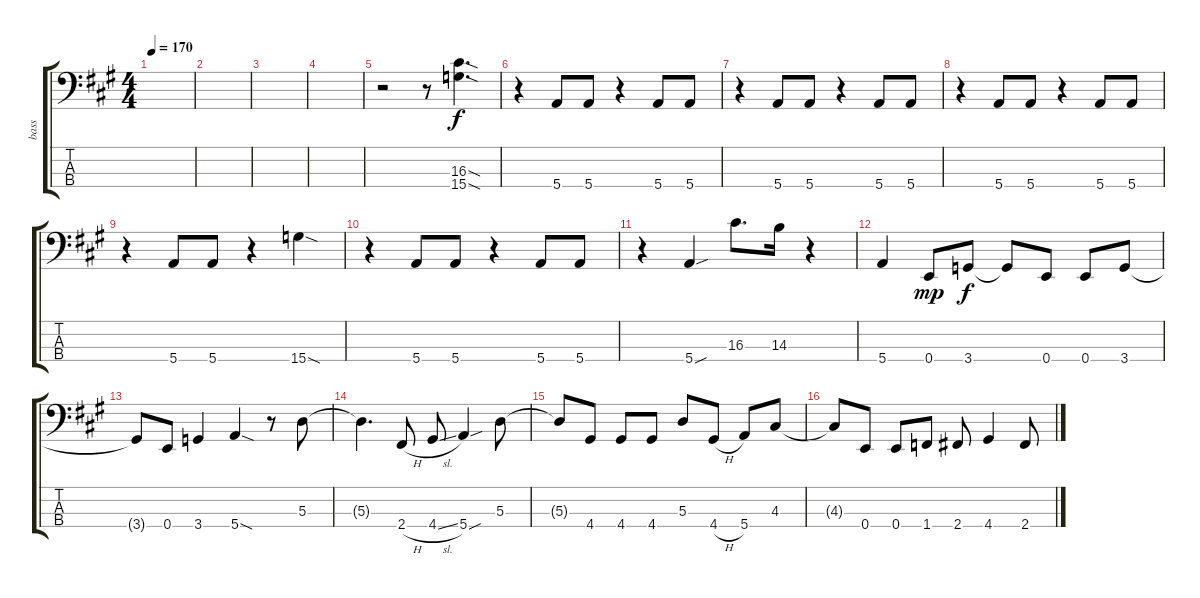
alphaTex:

\track ("bass" "bass") {instrument electricbasspick}
\staff {score tabs}
\tuning (G2 D2 A1 E1) {hide}
\ts (4 4)
\tempo 170
\clef f4
\ks a
|
|
|
|
r.2 r.8 (16.3{sod} 15.4{sod}).4{d} |
r.4 5.4.8 5.4.8 r.4 5.4.8 5.4.8 |
r.4 5.4.8 5.4.8 r.4 5.4.8 5.4.8 |
r.4 5.4.8 5.4.8 r.4 5.4.8 5.4.8 |
r.4 5.4.8 5.4.8 r.4 15.4{sod}.4 |
r.4 5.4.8 5.4.8 r.4 5.4.8 5.4.8 |
r.4 5.4{sou}.4 16.3.8{d} 14.3.16 r.4 |
5.4.4 0.4.8{dy mp} 3.4.8{dy f} 3.4{t}.8 0.4.8 0.4.8 3.4.8 |
3.4{t}.8 0.4.8 3.4.4 5.4{sod}.4 r.8 5.3.8 |
5.3{t}.4{d} 2.4{h}.8 4.4{sl}.8 5.4{sou}.4 5.3.8 |
5.3{t}.8 4.4.8 4.4.8 4.4.8 5.3.8 4.4{h}.8 5.4.8 4.3.8 |
4.3{t}.8 0.4.8 0.4.8 1.4.8 2.4.8 4.4.4 2.4.8
